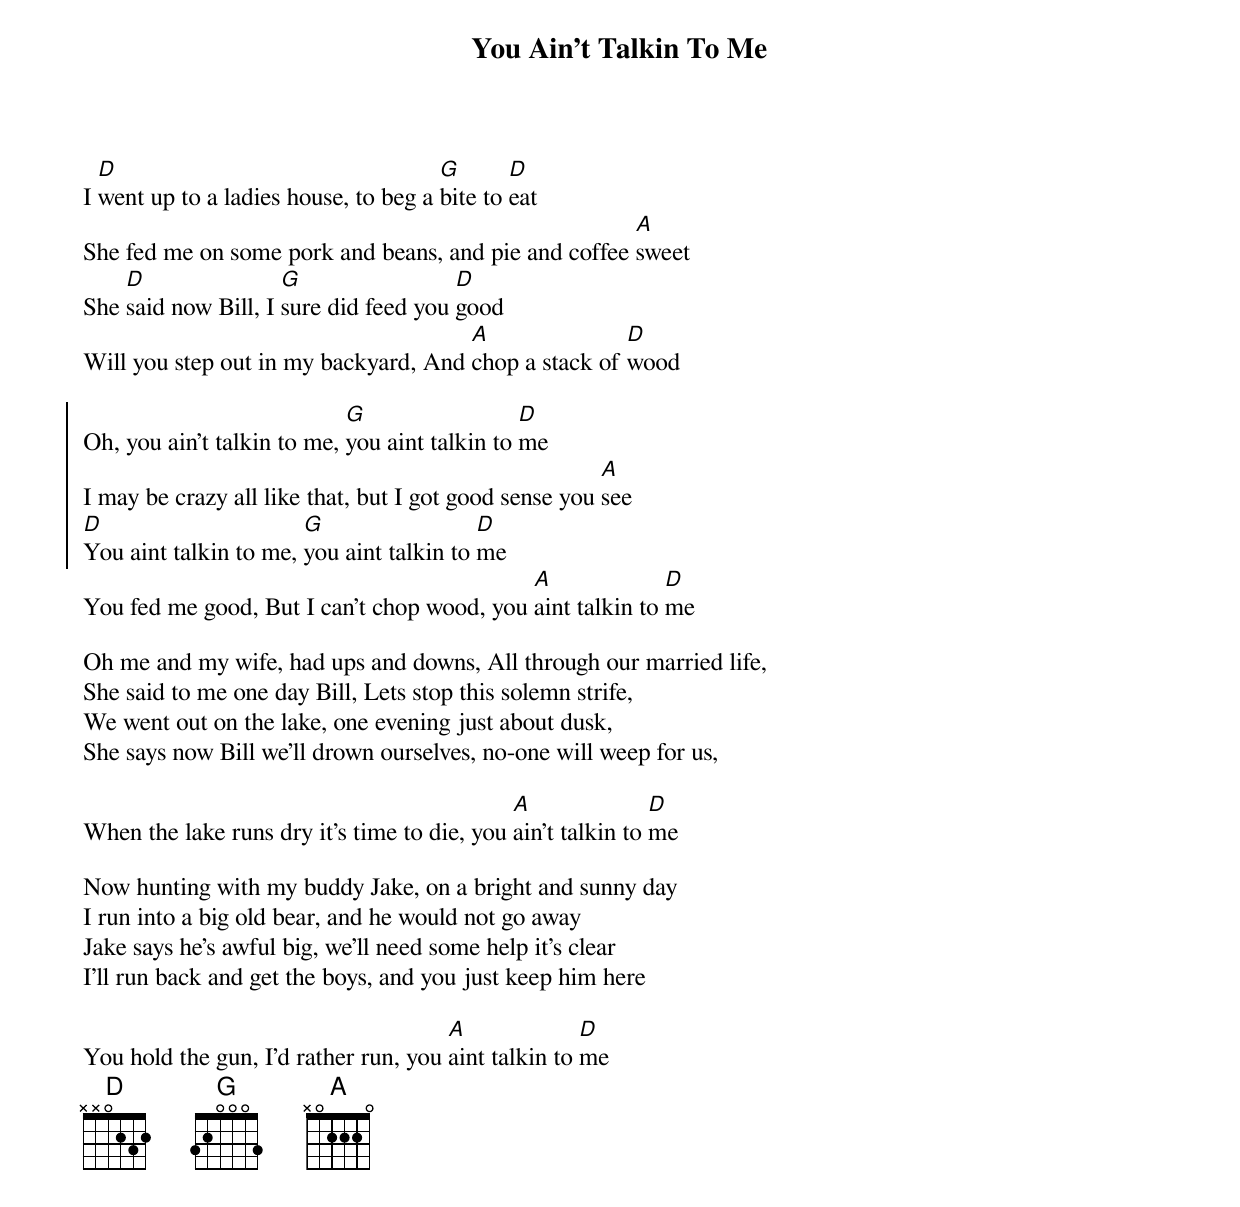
{t:You Ain't Talkin To Me}
I [D]went up to a ladies house, to beg a [G]bite to [D]eat
She fed me on some pork and beans, and pie and coffee [A]sweet
She [D]said now Bill, I [G]sure did feed you [D]good
Will you step out in my backyard, And [A]chop a stack of [D]wood

{soc}
Oh, you ain't talkin to me, [G]you aint talkin to [D]me
I may be crazy all like that, but I got good sense you [A]see
[D]You aint talkin to me, [G]you aint talkin to [D]me
{eoc}
You fed me good, But I can't chop wood, you [A]aint talkin to [D]me

Oh me and my wife, had ups and downs, All through our married life,
She said to me one day Bill, Lets stop this solemn strife,
We went out on the lake, one evening just about dusk,
She says now Bill we'll drown ourselves, no-one will weep for us,

When the lake runs dry it's time to die, you [A]ain't talkin to [D]me

Now hunting with my buddy Jake, on a bright and sunny day
I run into a big old bear, and he would not go away
Jake says he's awful big, we'll need some help it's clear
I'll run back and get the boys, and you just keep him here

You hold the gun, I'd rather run, you [A]aint talkin to [D]me
